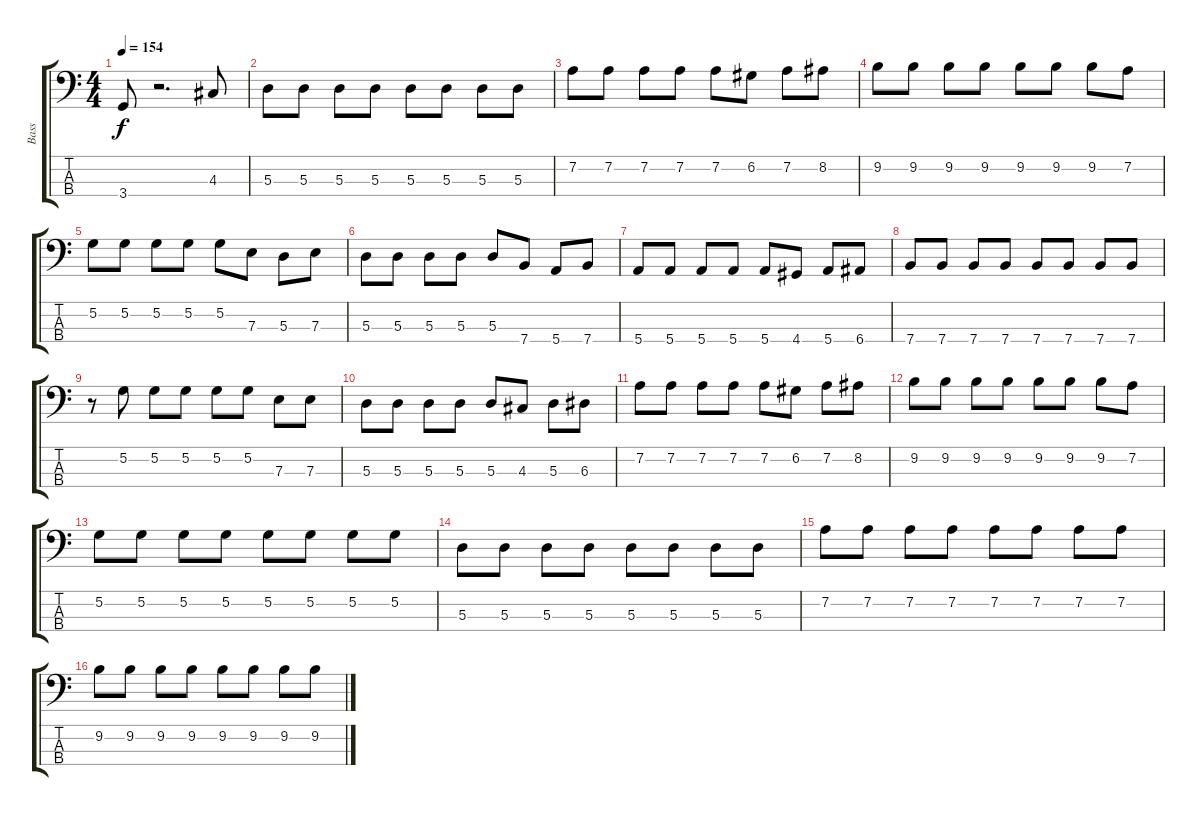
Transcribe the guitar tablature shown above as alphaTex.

\track ("Bass" "Bass") {instrument electricbassfinger}
\staff {score tabs}
\tuning (G2 D2 A1 E1) {hide}
\ts (4 4)
\tempo 154
\clef f4
\ks c
3.4.8{dy f} r.2{d} 4.3.8 |
5.3.8 5.3.8 5.3.8 5.3.8 5.3.8 5.3.8 5.3.8 5.3.8 |
7.2.8 7.2.8 7.2.8 7.2.8 7.2.8 6.2.8 7.2.8 8.2.8 |
9.2.8 9.2.8 9.2.8 9.2.8 9.2.8 9.2.8 9.2.8 7.2.8 |
5.2.8 5.2.8 5.2.8 5.2.8 5.2.8 7.3.8 5.3.8 7.3.8 |
5.3.8 5.3.8 5.3.8 5.3.8 5.3.8 7.4.8 5.4.8 7.4.8 |
5.4.8 5.4.8 5.4.8 5.4.8 5.4.8 4.4.8 5.4.8 6.4.8 |
7.4.8 7.4.8 7.4.8 7.4.8 7.4.8 7.4.8 7.4.8 7.4.8 |
r.8 5.2.8 5.2.8 5.2.8 5.2.8 5.2.8 7.3.8 7.3.8 |
5.3.8 5.3.8 5.3.8 5.3.8 5.3.8 4.3.8 5.3.8 6.3.8 |
7.2.8 7.2.8 7.2.8 7.2.8 7.2.8 6.2.8 7.2.8 8.2.8 |
9.2.8 9.2.8 9.2.8 9.2.8 9.2.8 9.2.8 9.2.8 7.2.8 |
5.2.8 5.2.8 5.2.8 5.2.8 5.2.8 5.2.8 5.2.8 5.2.8 |
5.3.8 5.3.8 5.3.8 5.3.8 5.3.8 5.3.8 5.3.8 5.3.8 |
7.2.8 7.2.8 7.2.8 7.2.8 7.2.8 7.2.8 7.2.8 7.2.8 |
9.2.8 9.2.8 9.2.8 9.2.8 9.2.8 9.2.8 9.2.8 9.2.8
